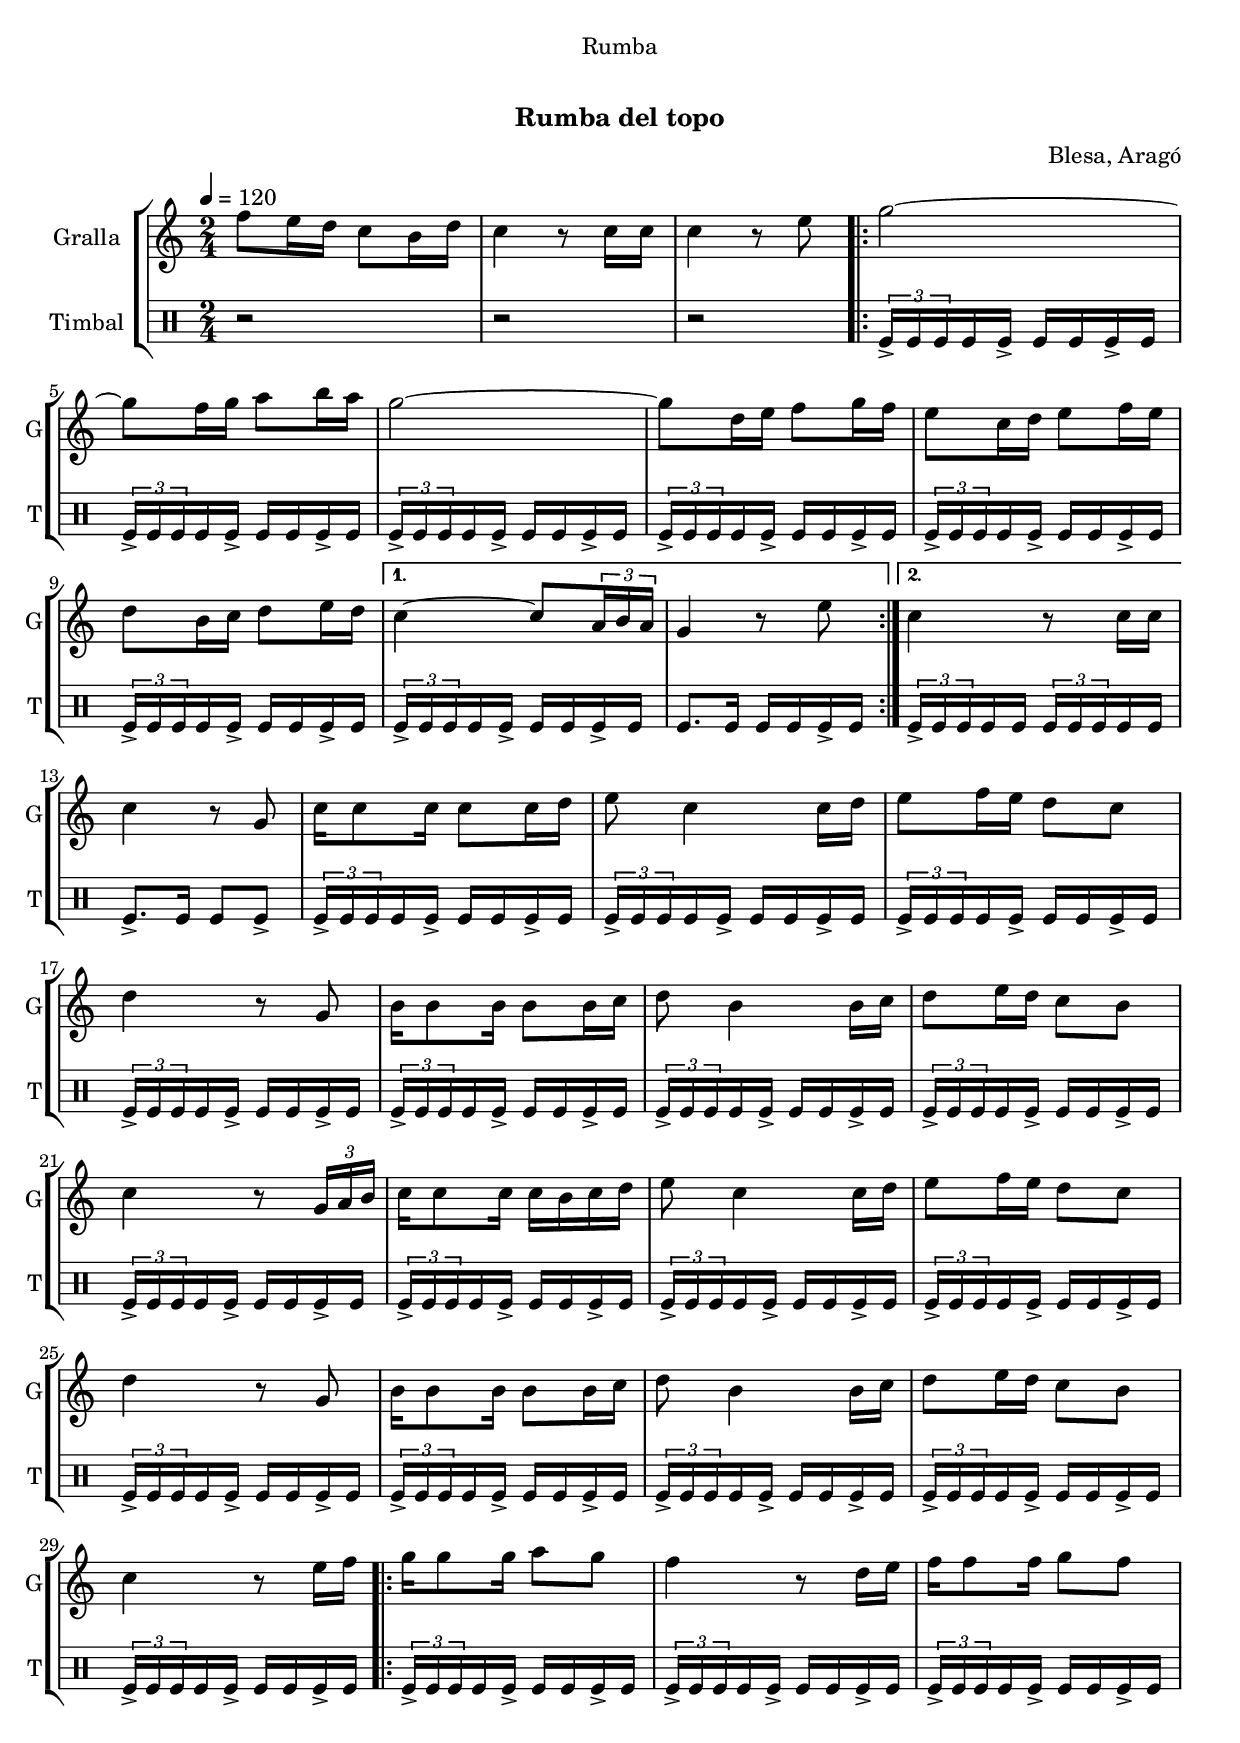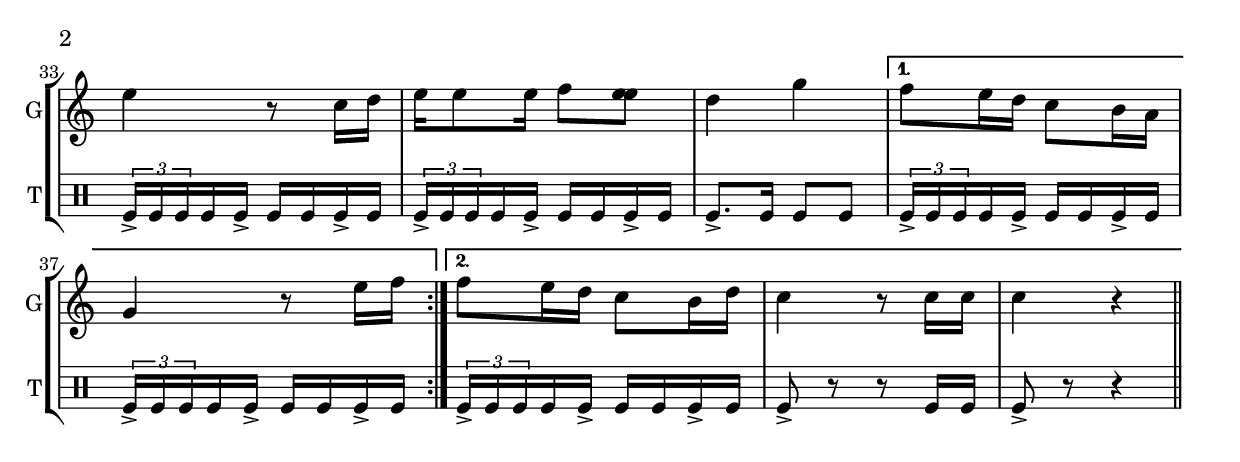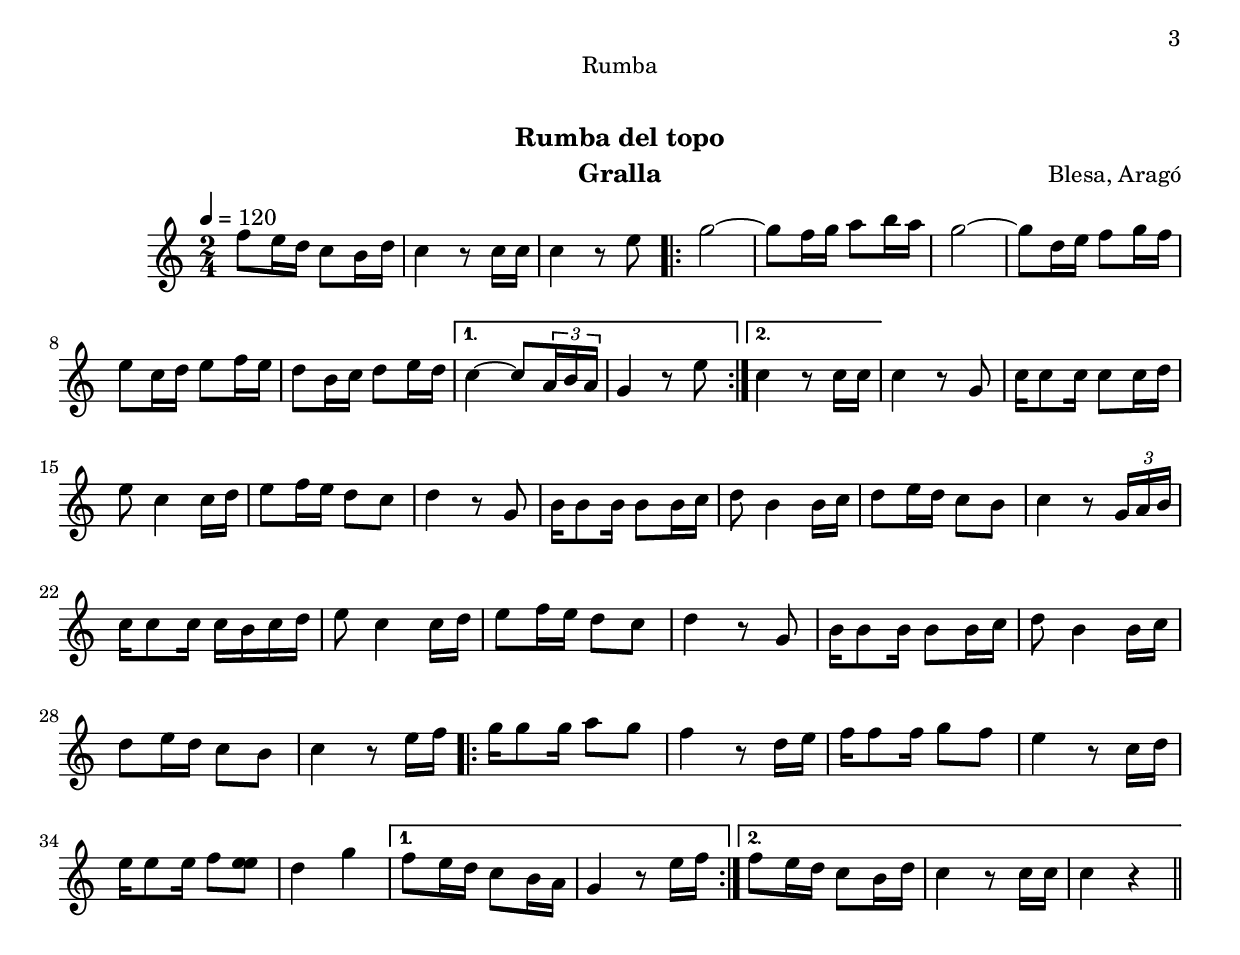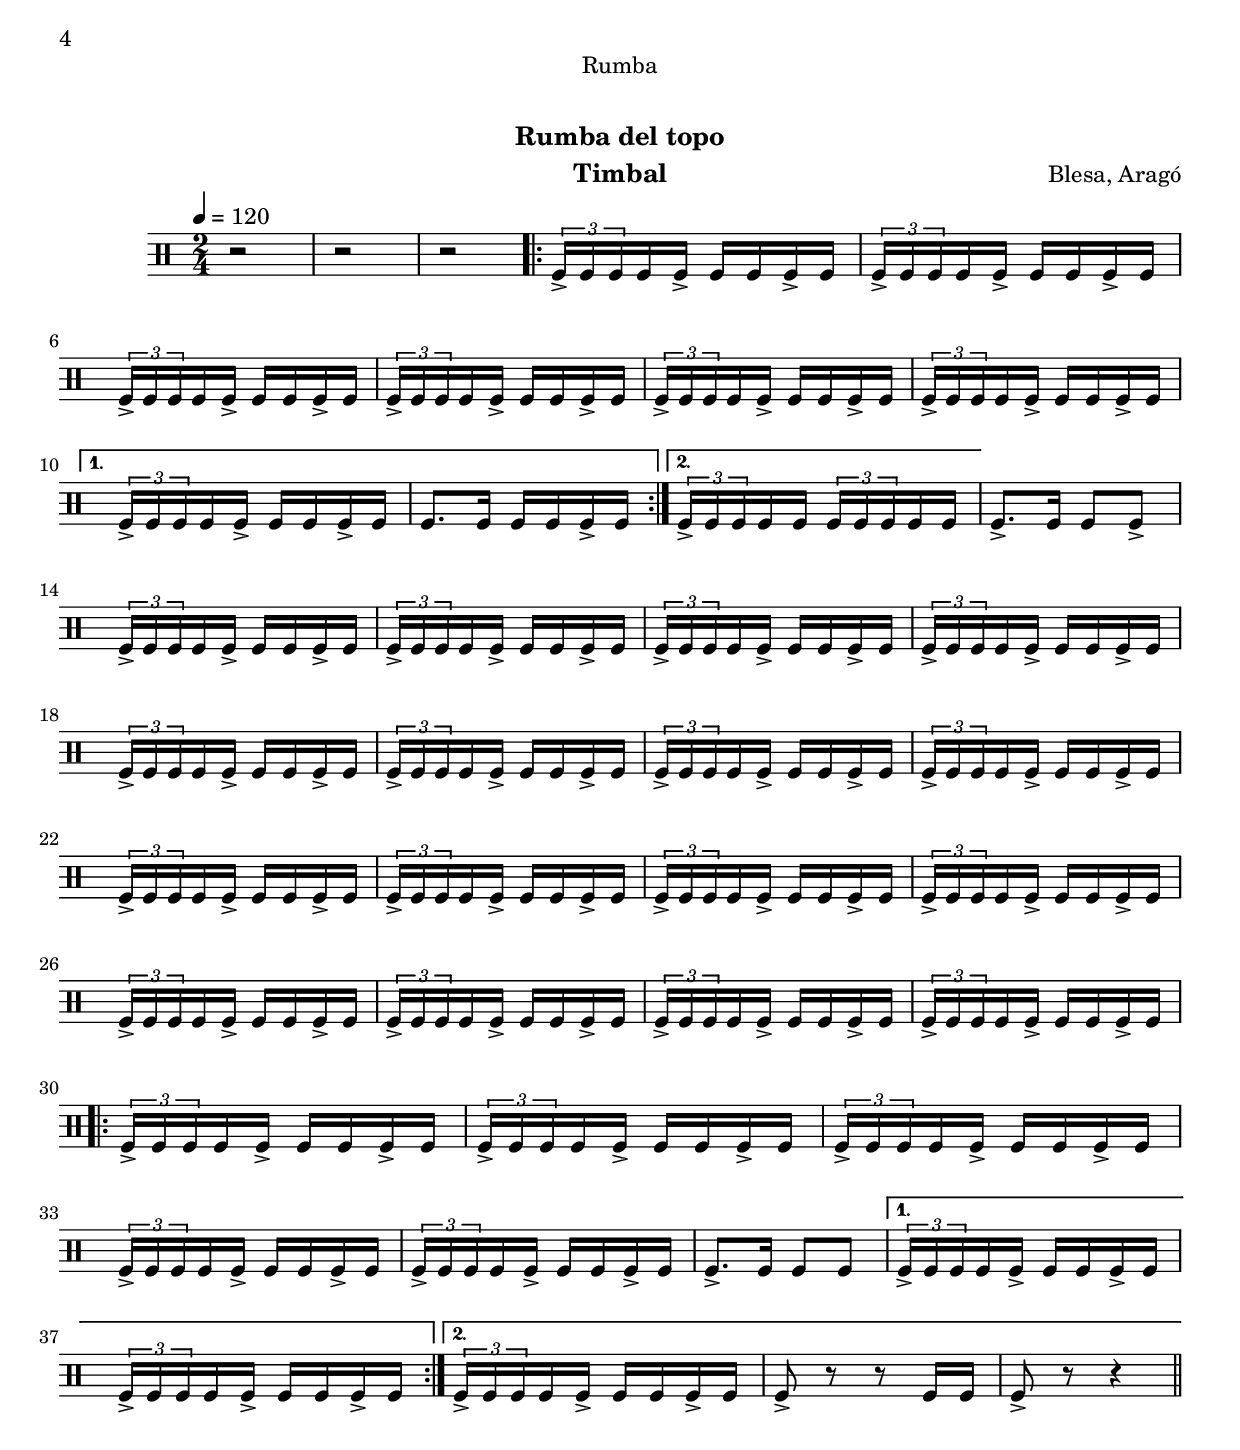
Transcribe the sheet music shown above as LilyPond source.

\version "2.22.1"

\header {
  dedication="Rumba"
  title="  "
  subtitle="Rumba del topo"
  subsubtitle=""
  poet=""
  meter=""
  piece=""
  composer="Blesa, Aragó"
  arranger=""
  opus=""
  instrument=""
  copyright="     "
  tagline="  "
}

liniaroAa =
\relative f''
{
  \tempo 4=120
  \clef treble
  \key c \major
  \time 2/4
  f8 e16 d c8 b16 d  |
  c4 r8 c16 c  |
  c4 r8 e  |
  \repeat volta 2 { g2 ~  |
  %05
  g8 f16 g a8 b16 a  |
  g2 ~  |
  g8 d16 e f8 g16 f  |
  e8 c16 d e8 f16 e  |
  d8 b16 c d8 e16 d }
  %10
  \alternative { { c4 ~ c8 \times 2/3 { a16 b a }  |
  g4 r8 e' }
  { c4 r8 c16 c } }
  c4 r8 g  |
  c16 c8 c16 c8 c16 d  |
  %15
  e8 c4 c16 d  |
  e8 f16 e d8 c  |
  d4 r8 g,  |
  b16 b8 b16 b8 b16 c  |
  d8 b4 b16 c  |
  %20
  d8 e16 d c8 b  |
  c4 r8 \times 2/3 { g16 a b }  |
  c16 c8 c16 c b c d  |
  e8 c4 c16 d  |
  e8 f16 e d8 c  |
  %25
  d4 r8 g,  |
  b16 b8 b16 b8 b16 c  |
  d8 b4 b16 c  |
  d8 e16 d c8 b  |
  c4 r8 e16 f  |
  %30
  \repeat volta 2 { g16 g8 g16 a8 g  |
  f4 r8 d16 e  |
  f16 f8 f16 g8 f  |
  e4 r8 c16 d  |
  e16 e8 e16 f8 <e e>  |
  %35
  d4 g }
  \alternative { { f8 e16 d c8 b16 a  |
  g4 r8 e'16 f }
  { f8 e16 d c8 b16 d  |
  c4 r8 c16 c  |
  %40
  c4 r } } \bar "||"
}

liniaroAb =
\drummode
{
  \tempo 4=120
  \time 2/4
  r2  |
  r2  |
  r2  |
  \repeat volta 2 { \times 2/3 { tomfl16-> tomfl tomfl } tomfl tomfl-> tomfl tomfl tomfl-> tomfl  |
  %05
  \times 2/3 { tomfl16-> tomfl tomfl } tomfl tomfl-> tomfl tomfl tomfl-> tomfl  |
  \times 2/3 { tomfl16-> tomfl tomfl } tomfl tomfl-> tomfl tomfl tomfl-> tomfl  |
  \times 2/3 { tomfl16-> tomfl tomfl } tomfl tomfl-> tomfl tomfl tomfl-> tomfl  |
  \times 2/3 { tomfl16-> tomfl tomfl } tomfl tomfl-> tomfl tomfl tomfl-> tomfl  |
  \times 2/3 { tomfl16-> tomfl tomfl } tomfl tomfl-> tomfl tomfl tomfl-> tomfl }
  %10
  \alternative { { \times 2/3 { tomfl16-> tomfl tomfl } tomfl tomfl-> tomfl tomfl tomfl-> tomfl  |
  tomfl8. tomfl16 tomfl tomfl tomfl-> tomfl }
  { \times 2/3 { tomfl16-> tomfl tomfl } tomfl tomfl \times 2/3 { tomfl tomfl tomfl } tomfl tomfl } }
  tomfl8.-> tomfl16 tomfl8 tomfl->  |
  \times 2/3 { tomfl16-> tomfl tomfl } tomfl tomfl-> tomfl tomfl tomfl-> tomfl  |
  %15
  \times 2/3 { tomfl16-> tomfl tomfl } tomfl tomfl-> tomfl tomfl tomfl-> tomfl  |
  \times 2/3 { tomfl16-> tomfl tomfl } tomfl tomfl-> tomfl tomfl tomfl-> tomfl  |
  \times 2/3 { tomfl16-> tomfl tomfl } tomfl tomfl-> tomfl tomfl tomfl-> tomfl  |
  \times 2/3 { tomfl16-> tomfl tomfl } tomfl tomfl-> tomfl tomfl tomfl-> tomfl  |
  \times 2/3 { tomfl16-> tomfl tomfl } tomfl tomfl-> tomfl tomfl tomfl-> tomfl  |
  %20
  \times 2/3 { tomfl16-> tomfl tomfl } tomfl tomfl-> tomfl tomfl tomfl-> tomfl  |
  \times 2/3 { tomfl16-> tomfl tomfl } tomfl tomfl-> tomfl tomfl tomfl-> tomfl  |
  \times 2/3 { tomfl16-> tomfl tomfl } tomfl tomfl-> tomfl tomfl tomfl-> tomfl  |
  \times 2/3 { tomfl16-> tomfl tomfl } tomfl tomfl-> tomfl tomfl tomfl-> tomfl  |
  \times 2/3 { tomfl16-> tomfl tomfl } tomfl tomfl-> tomfl tomfl tomfl-> tomfl  |
  %25
  \times 2/3 { tomfl16-> tomfl tomfl } tomfl tomfl-> tomfl tomfl tomfl-> tomfl  |
  \times 2/3 { tomfl16-> tomfl tomfl } tomfl tomfl-> tomfl tomfl tomfl-> tomfl  |
  \times 2/3 { tomfl16-> tomfl tomfl } tomfl tomfl-> tomfl tomfl tomfl-> tomfl  |
  \times 2/3 { tomfl16-> tomfl tomfl } tomfl tomfl-> tomfl tomfl tomfl-> tomfl  |
  \times 2/3 { tomfl16-> tomfl tomfl } tomfl tomfl-> tomfl tomfl tomfl-> tomfl  |
  %30
  \repeat volta 2 { \times 2/3 { tomfl16-> tomfl tomfl } tomfl tomfl-> tomfl tomfl tomfl-> tomfl  |
  \times 2/3 { tomfl16-> tomfl tomfl } tomfl tomfl-> tomfl tomfl tomfl-> tomfl  |
  \times 2/3 { tomfl16-> tomfl tomfl } tomfl tomfl-> tomfl tomfl tomfl-> tomfl  |
  \times 2/3 { tomfl16-> tomfl tomfl } tomfl tomfl-> tomfl tomfl tomfl-> tomfl  |
  \times 2/3 { tomfl16-> tomfl tomfl } tomfl tomfl-> tomfl tomfl tomfl-> tomfl  |
  %35
  tomfl8.-> tomfl16 tomfl8 tomfl }
  \alternative { { \times 2/3 { tomfl16-> tomfl tomfl } tomfl tomfl-> tomfl tomfl tomfl-> tomfl  |
  \times 2/3 { tomfl16-> tomfl tomfl } tomfl tomfl-> tomfl tomfl tomfl-> tomfl }
  { \times 2/3 { tomfl16-> tomfl tomfl } tomfl tomfl-> tomfl tomfl tomfl-> tomfl  |
  tomfl8-> r r tomfl16 tomfl  |
  %40
  tomfl8-> r r4 } } \bar "||" % kompletite
}

\bookpart {
  \score {
    \new StaffGroup {
      \override Score.RehearsalMark #'self-alignment-X = #LEFT
      <<
        \new Staff \with {instrumentName = #"Gralla" shortInstrumentName = #"G"} \liniaroAa
        \new DrumStaff \with {instrumentName = #"Timbal" shortInstrumentName = #"T"} \liniaroAb
      >>
    }
    \layout {}
  }
  \score { \unfoldRepeats
    \new StaffGroup {
      \override Score.RehearsalMark #'self-alignment-X = #LEFT
      <<
        \new Staff \with {instrumentName = #"Gralla" shortInstrumentName = #"G"} \liniaroAa
        \new DrumStaff \with {instrumentName = #"Timbal" shortInstrumentName = #"T"} \liniaroAb
      >>
    }
    \midi {
      \set Staff.midiInstrument = "oboe"
      \set DrumStaff.midiInstrument = "drums"
    }
  }
}

\bookpart {
  \header {instrument="Gralla"}
  \score {
    \new StaffGroup {
      \override Score.RehearsalMark #'self-alignment-X = #LEFT
      <<
        \new Staff \liniaroAa
      >>
    }
    \layout {}
  }
  \score { \unfoldRepeats
    \new StaffGroup {
      \override Score.RehearsalMark #'self-alignment-X = #LEFT
      <<
        \new Staff \liniaroAa
      >>
    }
    \midi {
      \set Staff.midiInstrument = "oboe"
      \set DrumStaff.midiInstrument = "drums"
    }
  }
}

\bookpart {
  \header {instrument="Timbal"}
  \score {
    \new StaffGroup {
      \override Score.RehearsalMark #'self-alignment-X = #LEFT
      <<
        \new DrumStaff \liniaroAb
      >>
    }
    \layout {}
  }
  \score { \unfoldRepeats
    \new StaffGroup {
      \override Score.RehearsalMark #'self-alignment-X = #LEFT
      <<
        \new DrumStaff \liniaroAb
      >>
    }
    \midi {
      \set Staff.midiInstrument = "oboe"
      \set DrumStaff.midiInstrument = "drums"
    }
  }
}

